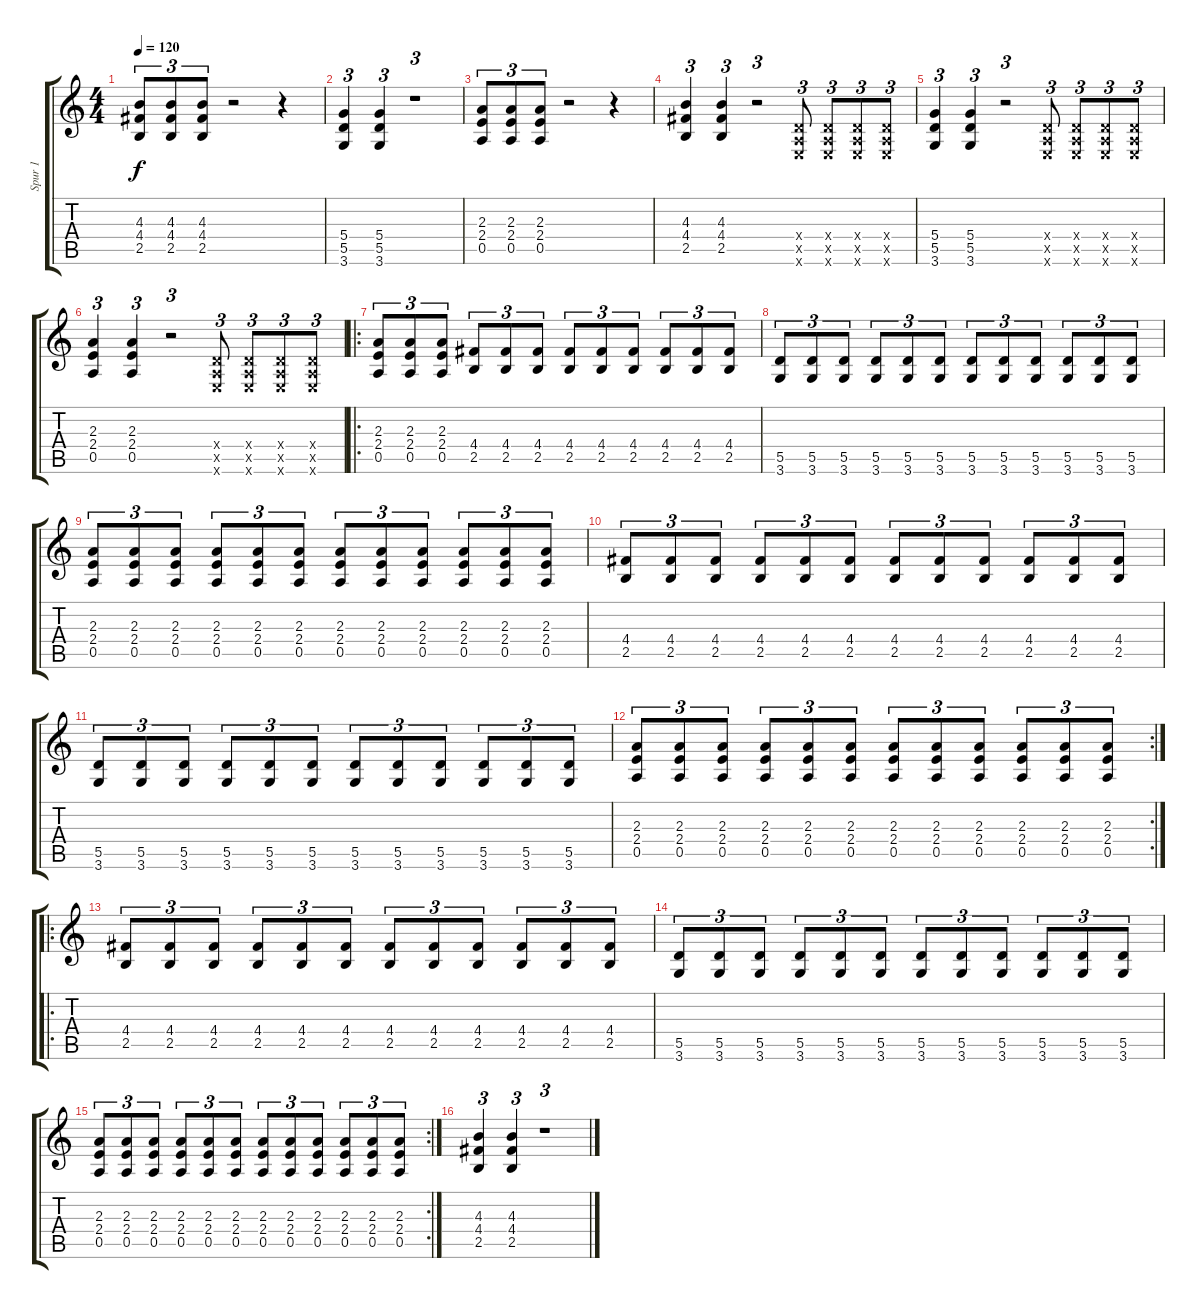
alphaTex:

\track ("Spur 1" "Spur 1") {instrument distortionguitar}
\staff {score tabs}
\tuning (E4 B3 G3 D3 A2 E2) {hide}
\ts (4 4)
\tempo 120
\clef g2
\ks c
(4.3 4.4 2.5).8{tu (3 2) dy f instrument distortionguitar} (4.3 4.4 2.5).8{tu (3 2)} (4.3 4.4 2.5).8{tu (3 2)} r.2 r.4 |
(5.4 5.5 3.6).4{tu (3 2)} (5.4 5.5 3.6).4{tu (3 2)} r.1{tu (3 2)} |
(2.3 2.4 0.5).8{tu (3 2)} (2.3 2.4 0.5).8{tu (3 2)} (2.3 2.4 0.5).8{tu (3 2)} r.2 r.4 |
(4.3 4.4 2.5).4{tu (3 2)} (4.3 4.4 2.5).4{tu (3 2)} r.2{tu (3 2)} (0.4{x} 0.5{x} 0.6{x}).8{tu (3 2)} (0.4{x} 0.5{x} 0.6{x}).8{tu (3 2)} (0.4{x} 0.5{x} 0.6{x}).8{tu (3 2)} (0.4{x} 0.5{x} 0.6{x}).8{tu (3 2)} |
(5.4 5.5 3.6).4{tu (3 2)} (5.4 5.5 3.6).4{tu (3 2)} r.2{tu (3 2)} (0.4{x} 0.5{x} 0.6{x}).8{tu (3 2)} (0.4{x} 0.5{x} 0.6{x}).8{tu (3 2)} (0.4{x} 0.5{x} 0.6{x}).8{tu (3 2)} (0.4{x} 0.5{x} 0.6{x}).8{tu (3 2)} |
(2.3 2.4 0.5).4{tu (3 2)} (2.3 2.4 0.5).4{tu (3 2)} r.2{tu (3 2)} (0.4{x} 0.5{x} 0.6{x}).8{tu (3 2)} (0.4{x} 0.5{x} 0.6{x}).8{tu (3 2)} (0.4{x} 0.5{x} 0.6{x}).8{tu (3 2)} (0.4{x} 0.5{x} 0.6{x}).8{tu (3 2)} |
\ro
(2.3 2.4 0.5).8{tu (3 2)} (2.3 2.4 0.5).8{tu (3 2)} (2.3 2.4 0.5).8{tu (3 2)} (4.4 2.5).8{tu (3 2)} (4.4 2.5).8{tu (3 2)} (4.4 2.5).8{tu (3 2)} (4.4 2.5).8{tu (3 2)} (4.4 2.5).8{tu (3 2)} (4.4 2.5).8{tu (3 2)} (4.4 2.5).8{tu (3 2)} (4.4 2.5).8{tu (3 2)} (4.4 2.5).8{tu (3 2)} |
(5.5 3.6).8{tu (3 2)} (5.5 3.6).8{tu (3 2)} (5.5 3.6).8{tu (3 2)} (5.5 3.6).8{tu (3 2)} (5.5 3.6).8{tu (3 2)} (5.5 3.6).8{tu (3 2)} (5.5 3.6).8{tu (3 2)} (5.5 3.6).8{tu (3 2)} (5.5 3.6).8{tu (3 2)} (5.5 3.6).8{tu (3 2)} (5.5 3.6).8{tu (3 2)} (5.5 3.6).8{tu (3 2)} |
(2.3 2.4 0.5).8{tu (3 2)} (2.3 2.4 0.5).8{tu (3 2)} (2.3 2.4 0.5).8{tu (3 2)} (2.3 2.4 0.5).8{tu (3 2)} (2.3 2.4 0.5).8{tu (3 2)} (2.3 2.4 0.5).8{tu (3 2)} (2.3 2.4 0.5).8{tu (3 2)} (2.3 2.4 0.5).8{tu (3 2)} (2.3 2.4 0.5).8{tu (3 2)} (2.3 2.4 0.5).8{tu (3 2)} (2.3 2.4 0.5).8{tu (3 2)} (2.3 2.4 0.5).8{tu (3 2)} |
(4.4 2.5).8{tu (3 2)} (4.4 2.5).8{tu (3 2)} (4.4 2.5).8{tu (3 2)} (4.4 2.5).8{tu (3 2)} (4.4 2.5).8{tu (3 2)} (4.4 2.5).8{tu (3 2)} (4.4 2.5).8{tu (3 2)} (4.4 2.5).8{tu (3 2)} (4.4 2.5).8{tu (3 2)} (4.4 2.5).8{tu (3 2)} (4.4 2.5).8{tu (3 2)} (4.4 2.5).8{tu (3 2)} |
(5.5 3.6).8{tu (3 2)} (5.5 3.6).8{tu (3 2)} (5.5 3.6).8{tu (3 2)} (5.5 3.6).8{tu (3 2)} (5.5 3.6).8{tu (3 2)} (5.5 3.6).8{tu (3 2)} (5.5 3.6).8{tu (3 2)} (5.5 3.6).8{tu (3 2)} (5.5 3.6).8{tu (3 2)} (5.5 3.6).8{tu (3 2)} (5.5 3.6).8{tu (3 2)} (5.5 3.6).8{tu (3 2)} |
\rc 2
(2.3 2.4 0.5).8{tu (3 2)} (2.3 2.4 0.5).8{tu (3 2)} (2.3 2.4 0.5).8{tu (3 2)} (2.3 2.4 0.5).8{tu (3 2)} (2.3 2.4 0.5).8{tu (3 2)} (2.3 2.4 0.5).8{tu (3 2)} (2.3 2.4 0.5).8{tu (3 2)} (2.3 2.4 0.5).8{tu (3 2)} (2.3 2.4 0.5).8{tu (3 2)} (2.3 2.4 0.5).8{tu (3 2)} (2.3 2.4 0.5).8{tu (3 2)} (2.3 2.4 0.5).8{tu (3 2)} |
\ro
(4.4 2.5).8{tu (3 2)} (4.4 2.5).8{tu (3 2)} (4.4 2.5).8{tu (3 2)} (4.4 2.5).8{tu (3 2)} (4.4 2.5).8{tu (3 2)} (4.4 2.5).8{tu (3 2)} (4.4 2.5).8{tu (3 2)} (4.4 2.5).8{tu (3 2)} (4.4 2.5).8{tu (3 2)} (4.4 2.5).8{tu (3 2)} (4.4 2.5).8{tu (3 2)} (4.4 2.5).8{tu (3 2)} |
(5.5 3.6).8{tu (3 2)} (5.5 3.6).8{tu (3 2)} (5.5 3.6).8{tu (3 2)} (5.5 3.6).8{tu (3 2)} (5.5 3.6).8{tu (3 2)} (5.5 3.6).8{tu (3 2)} (5.5 3.6).8{tu (3 2)} (5.5 3.6).8{tu (3 2)} (5.5 3.6).8{tu (3 2)} (5.5 3.6).8{tu (3 2)} (5.5 3.6).8{tu (3 2)} (5.5 3.6).8{tu (3 2)} |
\rc 2
(2.3 2.4 0.5).8{tu (3 2)} (2.3 2.4 0.5).8{tu (3 2)} (2.3 2.4 0.5).8{tu (3 2)} (2.3 2.4 0.5).8{tu (3 2)} (2.3 2.4 0.5).8{tu (3 2)} (2.3 2.4 0.5).8{tu (3 2)} (2.3 2.4 0.5).8{tu (3 2)} (2.3 2.4 0.5).8{tu (3 2)} (2.3 2.4 0.5).8{tu (3 2)} (2.3 2.4 0.5).8{tu (3 2)} (2.3 2.4 0.5).8{tu (3 2)} (2.3 2.4 0.5).8{tu (3 2)} |
(4.3 4.4 2.5).4{tu (3 2)} (4.3 4.4 2.5).4{tu (3 2)} r.1{tu (3 2)}
